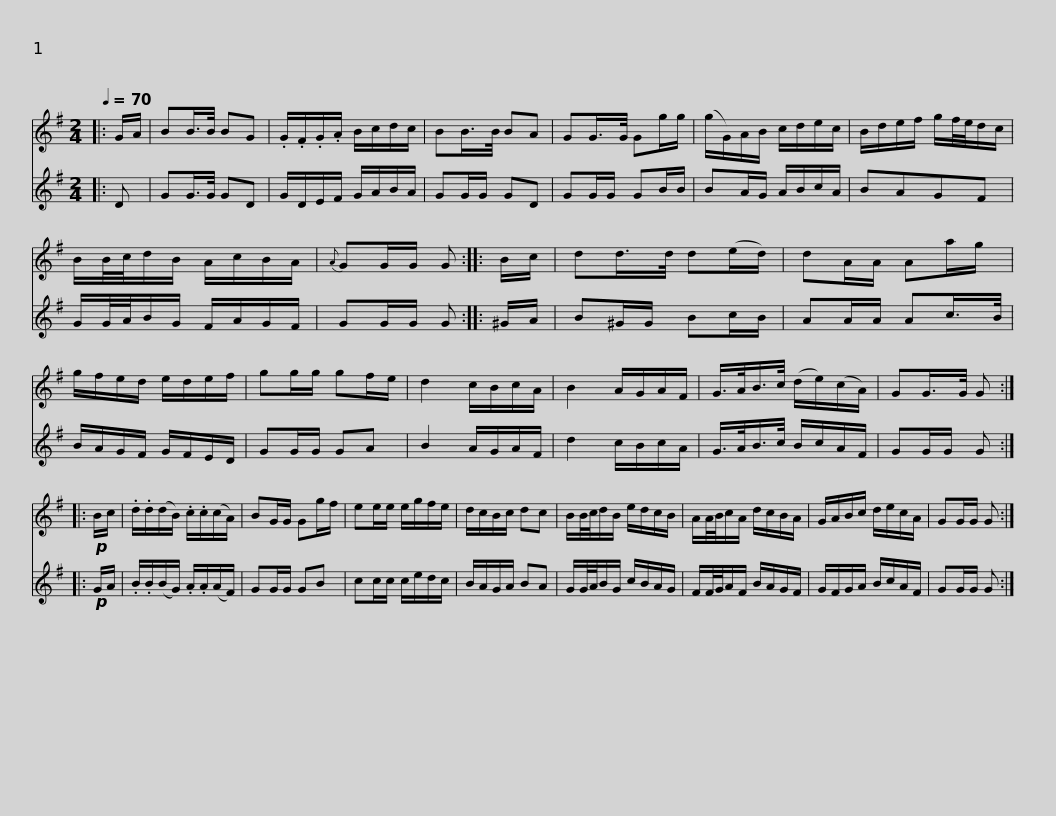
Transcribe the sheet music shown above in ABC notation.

X:1
%%score 1 2
L:1/8
Q:1/4=70
M:2/4
I:linebreak $
K:none
V:1 treble transpose="8 "
V:2 treble transpose="8 "
V:1
[K:G]|: G/A/ | BB/>B/ BG | .G/.F/.G/.A/ B/c/d/c/ | BB/>B/ BA | GG/>G/ Gg/g/ | %5
 (g/G/)A/B/ c/d/e/c/ | B/d/e/f/ g/f/4e/4d/c/ |$ B/B/4c/4d/B/ A/c/B/A/ |{A} GG/G/ G :: B/c/ | %10
 dd/>d/ d(e/d/) | dA/A/ Aa/g/ | g/f/e/d/ e/d/e/f/ | gg/g/ gf/e/ |$ d2 c/B/c/A/ | %15
 B2 A/G/A/F/ | G/>A/B/>c/ (d/e/)(c/A/) | GG/>G/ G ::!p! B/c/ | .d/.d/(d/B/) .c/.c/(c/A/) | %20
 BG/G/ Gg/f/ | ee/e/ e/g/f/e/ |$ d/c/B/c/ dc | B/B/4c/4d/B/ e/d/c/B/ | A/A/4B/4c/A/ d/c/B/A/ | %25
 G/A/B/c/ d/e/c/A/ | GG/G/ G :| %27
V:2
[K:G]|: D | GG/>G/ GD | G/D/E/F/ G/A/B/A/ | GG/G/ GD | GG/G/ GB/B/ | %5
 BA/G/ A/B/c/A/ | BAGF |$ G/G/4A/4B/G/ F/A/G/F/ | GG/G/ G :: ^G/A/ | %10
 B^G/G/ Bc/B/ | AA/A/ Ac/>B/ | B/A/G/F/ G/F/E/D/ | GG/G/ GA |$ B2 A/G/A/F/ | %15
 d2 c/B/c/A/ | G/>A/B/>c/ B/c/A/F/ | GG/G/ G ::!p! G/A/ | .B/.B/(B/G/) .A/.A/(A/F/) | %20
 GG/G/ GB | cc/c/ c/e/d/c/ |$ B/A/G/A/ BA | G/G/4A/4B/G/ c/B/A/G/ | F/F/4G/4A/F/ B/A/G/F/ | %25
 G/F/G/A/ B/c/A/F/ | GG/G/ G :| %27
